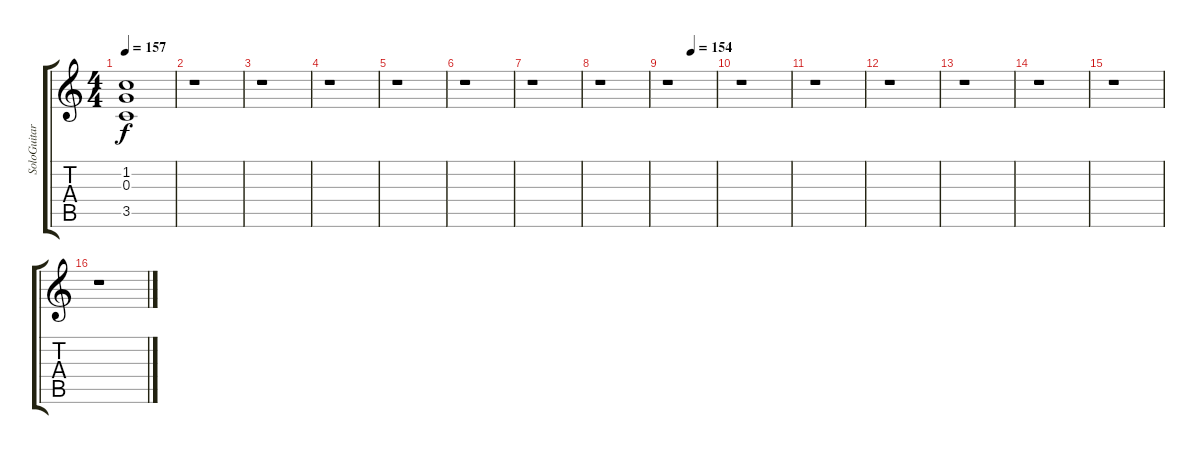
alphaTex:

\track ("SoloGuitar" "SoloGuitar") {instrument distortionguitar}
\staff {score tabs}
\tuning (E4 B3 G3 D3 A2 E2) {hide}
\ts (4 4)
\tempo 157
\clef g2
\ks c
(1.2{t} 0.3{t} 3.5{t}).1{dy f} |
r.1 |
r.1 |
r.1 |
r.1 |
r.1 |
r.1 |
r.1 |
\tempo (154 0.5)
r.1 |
r.1 |
r.1 |
r.1 |
r.1 |
r.1 |
r.1 |
r.1
